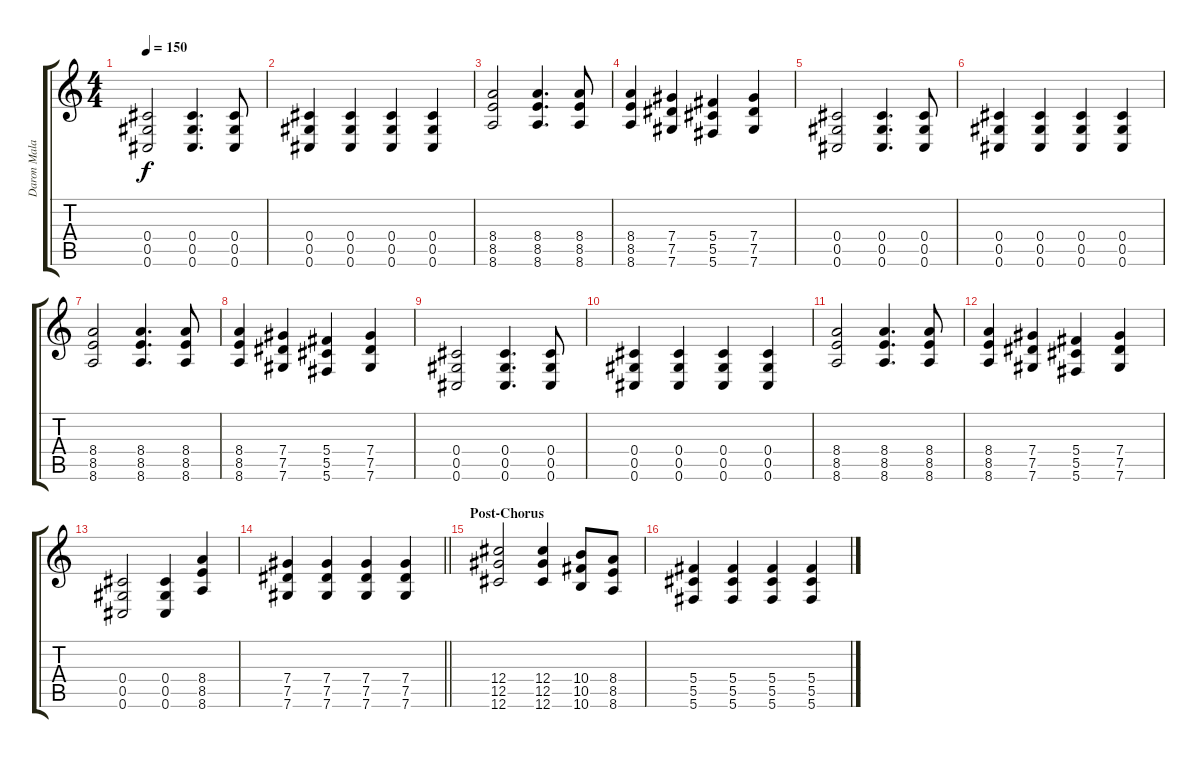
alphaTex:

\track ("Daron Malakian(Guitar 2)" "Daron Mala") {instrument overdrivenguitar}
\staff {score tabs}
\tuning (Eb4 Bb3 Gb3 Db3 Ab2 Db2) {hide}
\ts (4 4)
\tempo 150
\clef g2
\ks c
(0.4 0.5 0.6).2{dy f} (0.4 0.5 0.6).4{d} (0.4 0.5 0.6).8 |
(0.4 0.5 0.6).4 (0.4 0.5 0.6).4 (0.4 0.5 0.6).4 (0.4 0.5 0.6).4 |
(8.4 8.5 8.6).2 (8.4 8.5 8.6).4{d} (8.4 8.5 8.6).8 |
(8.4 8.5 8.6).4 (7.4 7.5 7.6).4 (5.4 5.5 5.6).4 (7.4 7.5 7.6).4 |
(0.4 0.5 0.6).2 (0.4 0.5 0.6).4{d} (0.4 0.5 0.6).8 |
(0.4 0.5 0.6).4 (0.4 0.5 0.6).4 (0.4 0.5 0.6).4 (0.4 0.5 0.6).4 |
(8.4 8.5 8.6).2 (8.4 8.5 8.6).4{d} (8.4 8.5 8.6).8 |
(8.4 8.5 8.6).4 (7.4 7.5 7.6).4 (5.4 5.5 5.6).4 (7.4 7.5 7.6).4 |
(0.4 0.5 0.6).2 (0.4 0.5 0.6).4{d} (0.4 0.5 0.6).8 |
(0.4 0.5 0.6).4 (0.4 0.5 0.6).4 (0.4 0.5 0.6).4 (0.4 0.5 0.6).4 |
(8.4 8.5 8.6).2 (8.4 8.5 8.6).4{d} (8.4 8.5 8.6).8 |
(8.4 8.5 8.6).4 (7.4 7.5 7.6).4 (5.4 5.5 5.6).4 (7.4 7.5 7.6).4 |
(0.4 0.5 0.6).2 (0.4 0.5 0.6).4 (8.4 8.5 8.6).4 |
\barLineRight lightlight
(7.4 7.5 7.6).4 (7.4 7.5 7.6).4 (7.4 7.5 7.6).4 (7.4 7.5 7.6).4 |
\section ("" "Post-Chorus")
(12.4 12.5 12.6).2 (12.4 12.5 12.6).4 (10.4 10.5 10.6).8 (8.4 8.5 8.6).8 |
(5.4 5.5 5.6).4 (5.4 5.5 5.6).4 (5.4 5.5 5.6).4 (5.4 5.5 5.6).4
